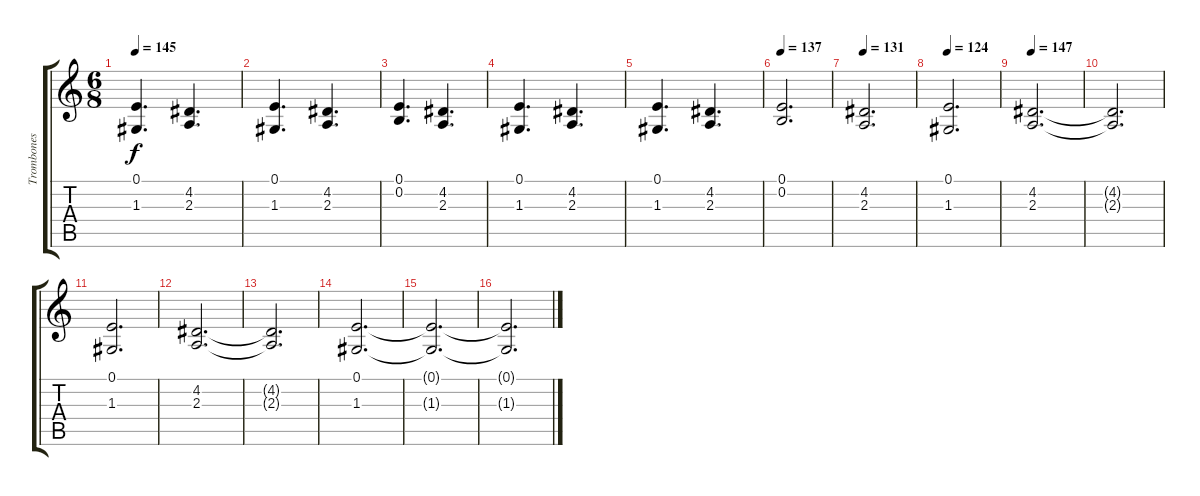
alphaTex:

\track ("Trombones" "Trombones") {instrument pizzicatostrings}
\staff {score tabs}
\tuning (E4 B3 G3 D3 A2 E2) {hide}
\ts (6 8)
\tempo 145
\clef g2
\ks c
(0.1 1.3).4{d dy f} (4.2 2.3).4{d} |
(0.1 1.3).4{d} (4.2 2.3).4{d} |
(0.1 0.2).4{d} (4.2 2.3).4{d} |
(0.1 1.3).4{d} (4.2 2.3).4{d} |
(0.1 1.3).4{d} (4.2 2.3).4{d} |
\tempo 137
(0.1 0.2).2{d} |
\tempo 131
(4.2 2.3).2{d} |
\tempo 124
(0.1 1.3).2{d} |
\tempo 147
(4.2 2.3).2{d} |
(4.2{t} 2.3{t}).2{d} |
(0.1 1.3).2{d} |
(4.2 2.3).2{d} |
(4.2{t} 2.3{t}).2{d} |
(0.1 1.3).2{d} |
(0.1{t} 1.3{t}).2{d} |
(0.1{t} 1.3{t}).2{d}
